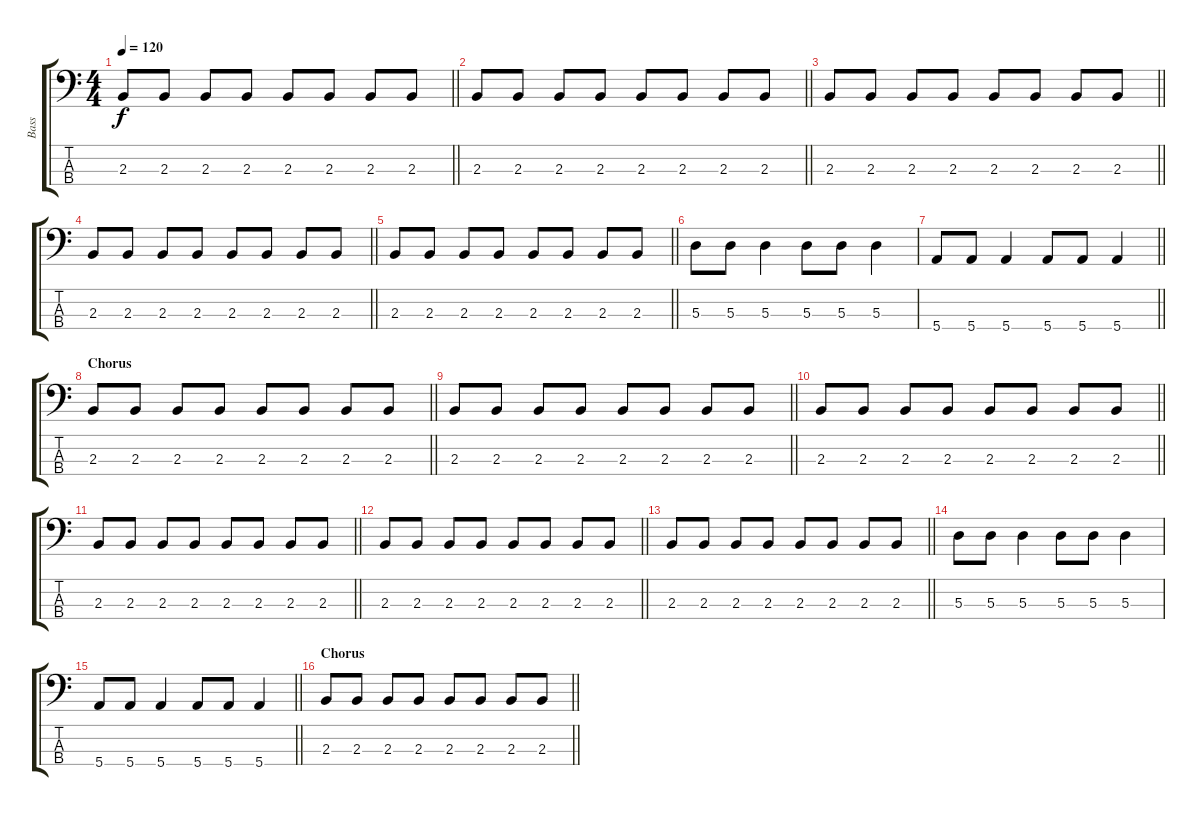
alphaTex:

\track ("Bass" "Bass") {instrument electricbasspick}
\staff {score tabs}
\tuning (G2 D2 A1 E1) {hide}
\ts (4 4)
\tempo 120
\clef f4
\barLineRight lightlight
\ks c
2.3.8{dy f} 2.3.8 2.3.8 2.3.8 2.3.8 2.3.8 2.3.8 2.3.8 |
\barLineRight lightlight
2.3.8 2.3.8 2.3.8 2.3.8 2.3.8 2.3.8 2.3.8 2.3.8 |
\barLineRight lightlight
2.3.8 2.3.8 2.3.8 2.3.8 2.3.8 2.3.8 2.3.8 2.3.8 |
\barLineRight lightlight
2.3.8 2.3.8 2.3.8 2.3.8 2.3.8 2.3.8 2.3.8 2.3.8 |
\barLineRight lightlight
2.3.8 2.3.8 2.3.8 2.3.8 2.3.8 2.3.8 2.3.8 2.3.8 |
5.3.8 5.3.8 5.3.4 5.3.8 5.3.8 5.3.4 |
\barLineRight lightlight
5.4.8 5.4.8 5.4.4 5.4.8 5.4.8 5.4.4 |
\section ("" "Chorus")
\barLineRight lightlight
2.3.8 2.3.8 2.3.8 2.3.8 2.3.8 2.3.8 2.3.8 2.3.8 |
\barLineRight lightlight
2.3.8 2.3.8 2.3.8 2.3.8 2.3.8 2.3.8 2.3.8 2.3.8 |
\barLineRight lightlight
2.3.8 2.3.8 2.3.8 2.3.8 2.3.8 2.3.8 2.3.8 2.3.8 |
\barLineRight lightlight
2.3.8 2.3.8 2.3.8 2.3.8 2.3.8 2.3.8 2.3.8 2.3.8 |
\barLineRight lightlight
2.3.8 2.3.8 2.3.8 2.3.8 2.3.8 2.3.8 2.3.8 2.3.8 |
\barLineRight lightlight
2.3.8 2.3.8 2.3.8 2.3.8 2.3.8 2.3.8 2.3.8 2.3.8 |
5.3.8 5.3.8 5.3.4 5.3.8 5.3.8 5.3.4 |
\barLineRight lightlight
5.4.8 5.4.8 5.4.4 5.4.8 5.4.8 5.4.4 |
\section ("" "Chorus")
\barLineRight lightlight
2.3.8 2.3.8 2.3.8 2.3.8 2.3.8 2.3.8 2.3.8 2.3.8
